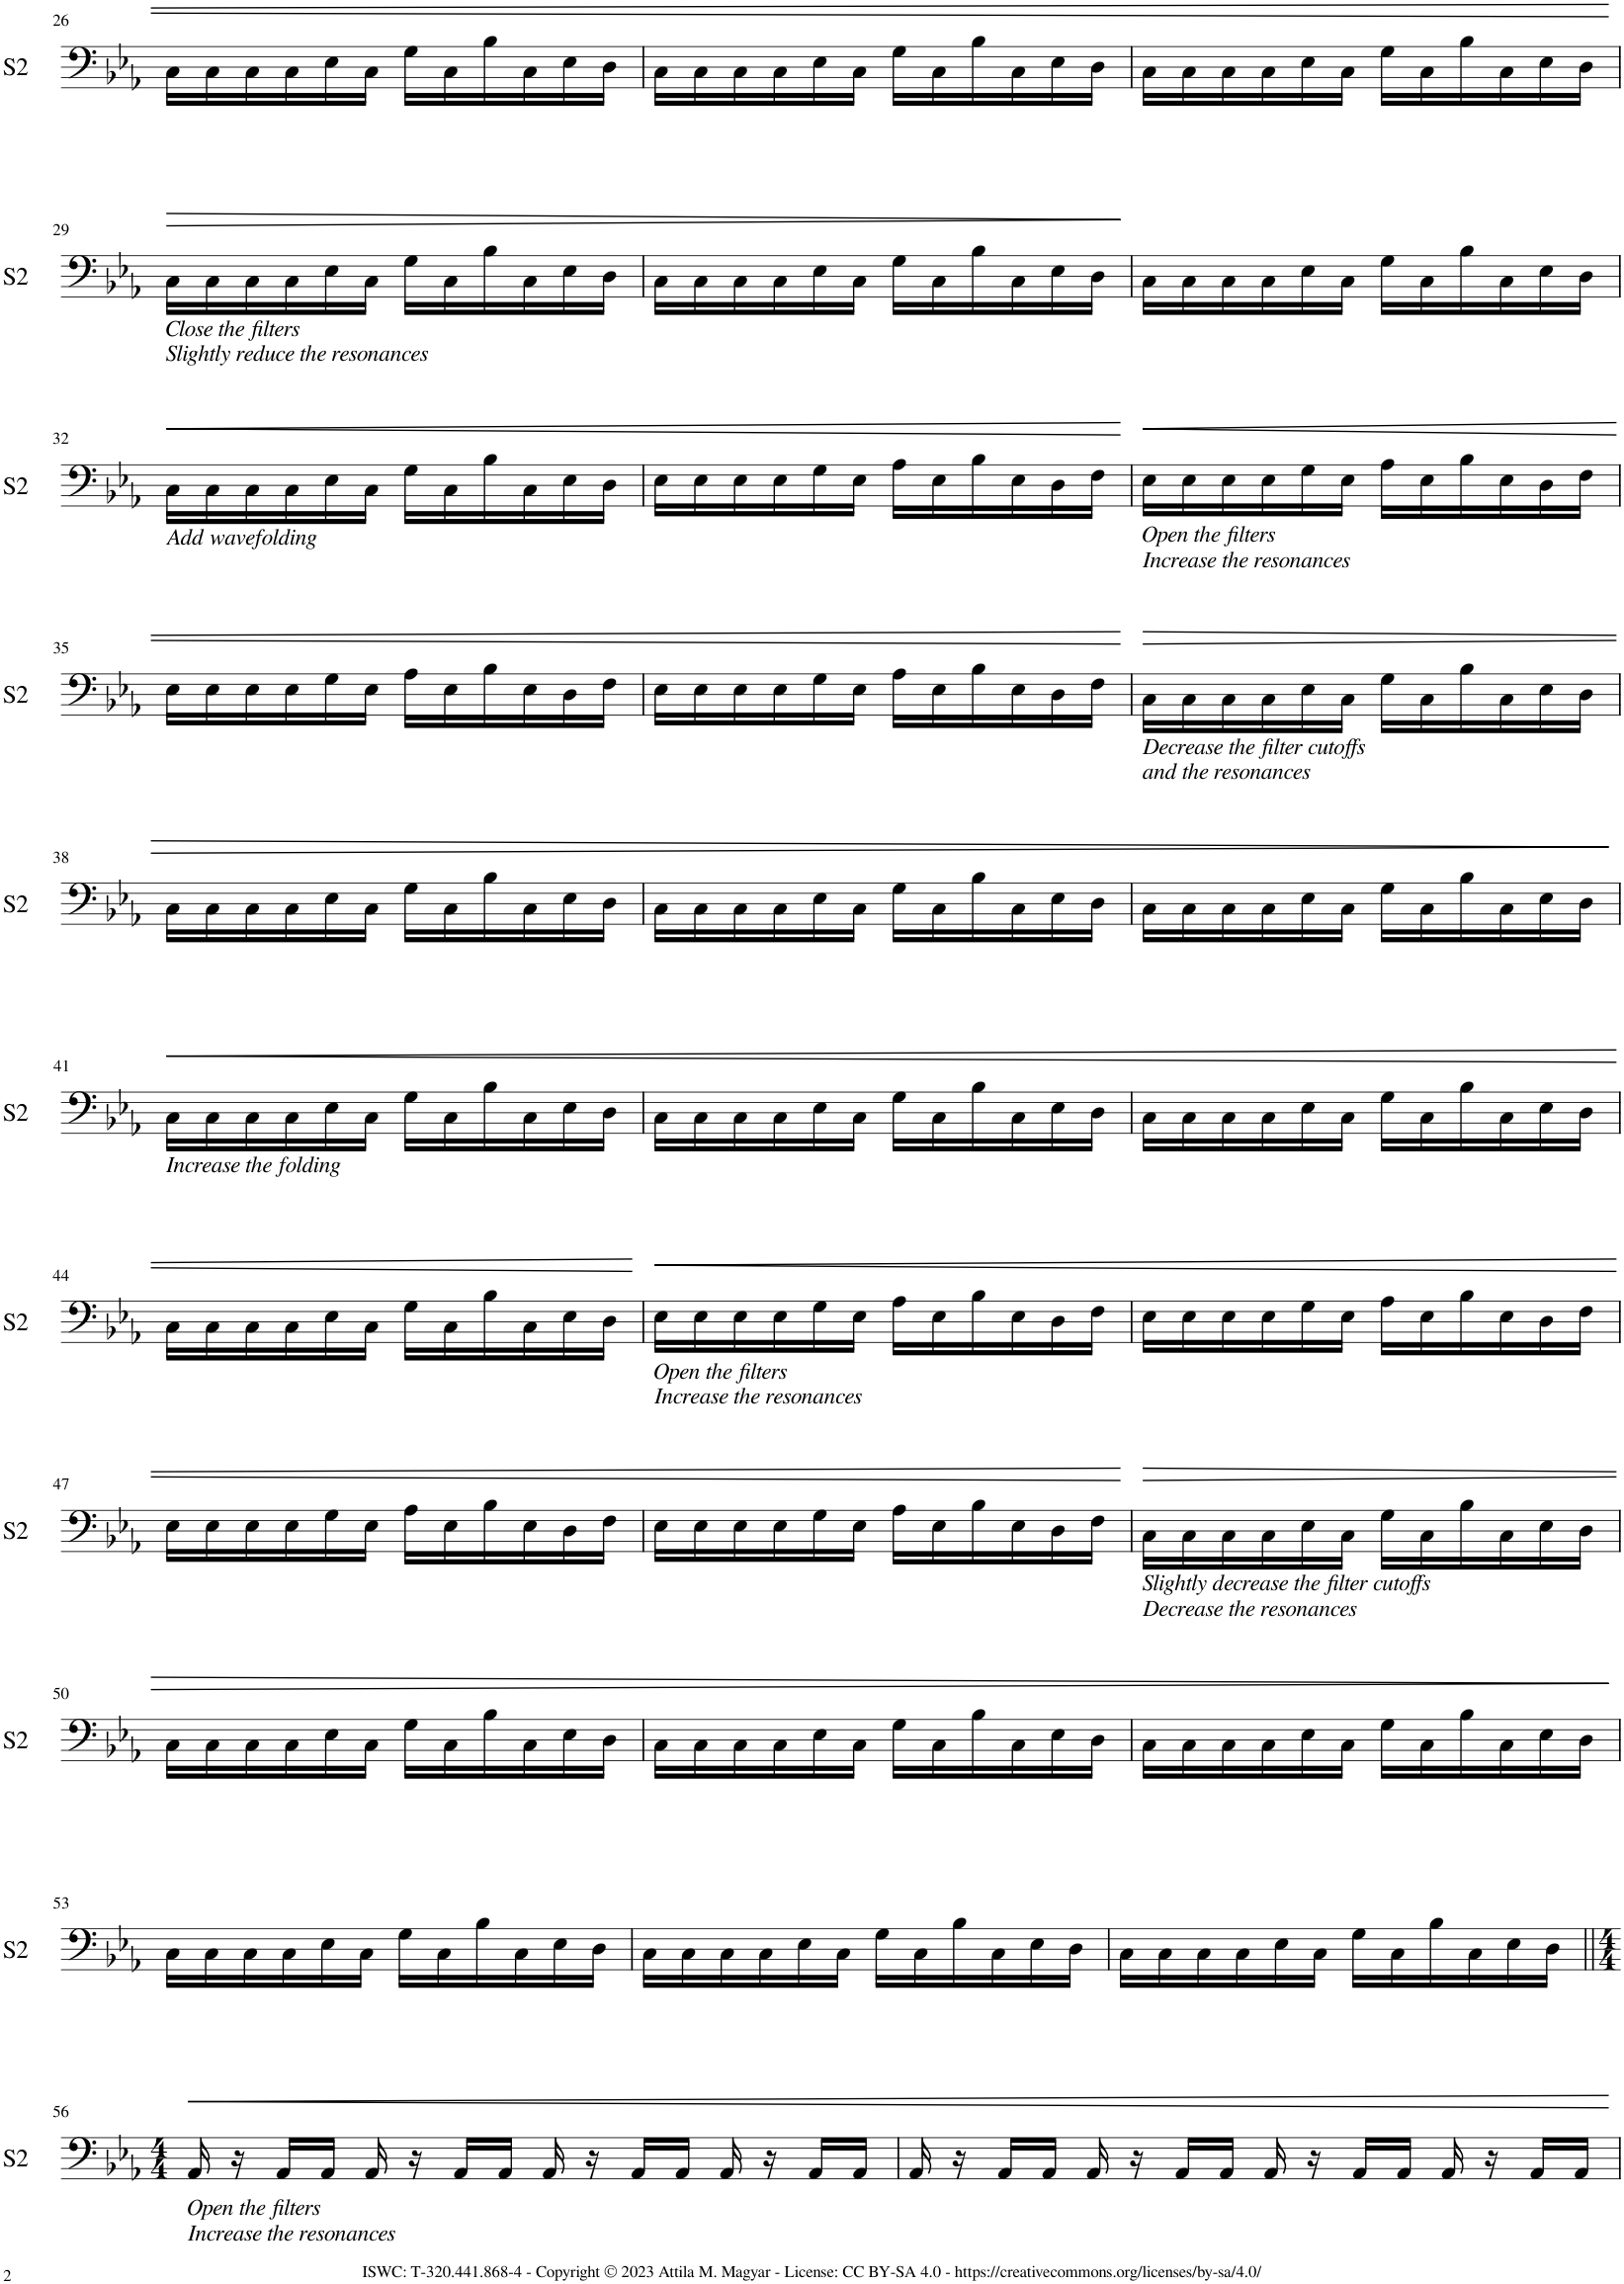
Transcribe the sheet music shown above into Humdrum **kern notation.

**kern	**dynam
*part1	*part1
*staff1	*staff1
*I"Synth 2	*
*I'S2	*
!!LO:PB:g=z
*clefF4	*
*k[b-e-a-]	*
*M6/8	*
=26	=26
16C\LL	.
16C\	.
16C\	.
16C\	.
16E-\	.
16C\JJ	.
16G\LL	.
16C\	.
16B-\	.
16C\	.
16E-\	.
16D\JJ	.
=27	=27
16C\LL	.
16C\	.
16C\	.
16C\	.
16E-\	.
16C\JJ	.
16G\LL	.
16C\	.
16B-\	.
16C\	.
16E-\	.
16D\JJ	.
=28	=28
16C\LL	.
16C\	.
16C\	.
16C\	.
16E-\	.
16C\JJ	.
16G\LL	.
16C\	.
16B-\	.
16C\	.
16E-\	.
16D\JJ	.
!!LO:LB:g=z
=29	=29
!LO:TX:b:i:t=Close the filters	!
!LO:TX:b:t=Slightly reduce the resonances	!
!	!LO:HP:b
16C\LL	>
16C\	.
16C\	.
16C\	.
16E-\	.
16C\JJ	.
16G\LL	.
16C\	.
16B-\	.
16C\	.
16E-\	.
16D\JJ	.
=30	=30
16C\LL	.
16C\	.
16C\	.
16C\	.
16E-\	.
16C\JJ	.
16G\LL	.
16C\	.
16B-\	.
16C\	.
16E-\	.
16D\JJ	.
.	]
=31	=31
16C\LL	.
16C\	.
16C\	.
16C\	.
16E-\	.
16C\JJ	.
16G\LL	.
16C\	.
16B-\	.
16C\	.
16E-\	.
16D\JJ	.
!!LO:LB:g=z
=32	=32
!LO:TX:b:i:t=Add wavefolding	!
!	!LO:HP:b
16C\LL	<
16C\	.
16C\	.
16C\	.
16E-\	.
16C\JJ	.
16G\LL	.
16C\	.
16B-\	.
16C\	.
16E-\	.
16D\JJ	.
=33	=33
16E-\LL	.
16E-\	.
16E-\	.
16E-\	.
16G\	.
16E-\JJ	.
16A-\LL	.
16E-\	.
16B-\	.
16E-\	.
16D\	.
16F\JJ	.
.	[
=34	=34
!LO:TX:b:i:t=Open the filters	!
!LO:TX:b:t=Increase the resonances	!
!	!LO:HP:b
16E-\LL	<
16E-\	.
16E-\	.
16E-\	.
16G\	.
16E-\JJ	.
16A-\LL	.
16E-\	.
16B-\	.
16E-\	.
16D\	.
16F\JJ	.
!!LO:LB:g=z
=35	=35
16E-\LL	.
16E-\	.
16E-\	.
16E-\	.
16G\	.
16E-\JJ	.
16A-\LL	.
16E-\	.
16B-\	.
16E-\	.
16D\	.
16F\JJ	.
=36	=36
16E-\LL	.
16E-\	.
16E-\	.
16E-\	.
16G\	.
16E-\JJ	.
16A-\LL	.
16E-\	.
16B-\	.
16E-\	.
16D\	.
16F\JJ	.
.	[
=37	=37
!LO:TX:b:i:t=Decrease the filter cutoffs	!
!LO:TX:b:t=and the resonances	!
!	!LO:HP:b
16C\LL	>
16C\	.
16C\	.
16C\	.
16E-\	.
16C\JJ	.
16G\LL	.
16C\	.
16B-\	.
16C\	.
16E-\	.
16D\JJ	.
!!LO:LB:g=z
=38	=38
16C\LL	.
16C\	.
16C\	.
16C\	.
16E-\	.
16C\JJ	.
16G\LL	.
16C\	.
16B-\	.
16C\	.
16E-\	.
16D\JJ	.
=39	=39
16C\LL	.
16C\	.
16C\	.
16C\	.
16E-\	.
16C\JJ	.
16G\LL	.
16C\	.
16B-\	.
16C\	.
16E-\	.
16D\JJ	.
=40	=40
16C\LL	.
16C\	.
16C\	.
16C\	.
16E-\	.
16C\JJ	.
16G\LL	.
16C\	.
16B-\	.
16C\	.
16E-\	.
16D\JJ	.
.	]
!!LO:LB:g=z
=41	=41
!LO:TX:b:i:t=Increase the folding	!
!	!LO:HP:b
16C\LL	<
16C\	.
16C\	.
16C\	.
16E-\	.
16C\JJ	.
16G\LL	.
16C\	.
16B-\	.
16C\	.
16E-\	.
16D\JJ	.
=42	=42
16C\LL	.
16C\	.
16C\	.
16C\	.
16E-\	.
16C\JJ	.
16G\LL	.
16C\	.
16B-\	.
16C\	.
16E-\	.
16D\JJ	.
=43	=43
16C\LL	.
16C\	.
16C\	.
16C\	.
16E-\	.
16C\JJ	.
16G\LL	.
16C\	.
16B-\	.
16C\	.
16E-\	.
16D\JJ	.
!!LO:LB:g=z
=44	=44
16C\LL	.
16C\	.
16C\	.
16C\	.
16E-\	.
16C\JJ	.
16G\LL	.
16C\	.
16B-\	.
16C\	.
16E-\	.
16D\JJ	.
.	[
=45	=45
!LO:TX:b:i:t=Open the filters	!
!LO:TX:b:t=Increase the resonances	!
!	!LO:HP:b
16E-\LL	<
16E-\	.
16E-\	.
16E-\	.
16G\	.
16E-\JJ	.
16A-\LL	.
16E-\	.
16B-\	.
16E-\	.
16D\	.
16F\JJ	.
=46	=46
16E-\LL	.
16E-\	.
16E-\	.
16E-\	.
16G\	.
16E-\JJ	.
16A-\LL	.
16E-\	.
16B-\	.
16E-\	.
16D\	.
16F\JJ	.
!!LO:LB:g=z
=47	=47
16E-\LL	.
16E-\	.
16E-\	.
16E-\	.
16G\	.
16E-\JJ	.
16A-\LL	.
16E-\	.
16B-\	.
16E-\	.
16D\	.
16F\JJ	.
=48	=48
16E-\LL	.
16E-\	.
16E-\	.
16E-\	.
16G\	.
16E-\JJ	.
16A-\LL	.
16E-\	.
16B-\	.
16E-\	.
16D\	.
16F\JJ	.
.	[
=49	=49
!LO:TX:b:i:t=Slightly decrease the filter cutoffs	!
!LO:TX:b:t=Decrease the resonances	!
!	!LO:HP:b
16C\LL	>
16C\	.
16C\	.
16C\	.
16E-\	.
16C\JJ	.
16G\LL	.
16C\	.
16B-\	.
16C\	.
16E-\	.
16D\JJ	.
!!LO:LB:g=z
=50	=50
16C\LL	.
16C\	.
16C\	.
16C\	.
16E-\	.
16C\JJ	.
16G\LL	.
16C\	.
16B-\	.
16C\	.
16E-\	.
16D\JJ	.
=51	=51
16C\LL	.
16C\	.
16C\	.
16C\	.
16E-\	.
16C\JJ	.
16G\LL	.
16C\	.
16B-\	.
16C\	.
16E-\	.
16D\JJ	.
=52	=52
16C\LL	.
16C\	.
16C\	.
16C\	.
16E-\	.
16C\JJ	.
16G\LL	.
16C\	.
16B-\	.
16C\	.
16E-\	.
16D\JJ	.
.	]
!!LO:LB:g=z
=53	=53
16C\LL	.
16C\	.
16C\	.
16C\	.
16E-\	.
16C\JJ	.
16G\LL	.
16C\	.
16B-\	.
16C\	.
16E-\	.
16D\JJ	.
=54	=54
16C\LL	.
16C\	.
16C\	.
16C\	.
16E-\	.
16C\JJ	.
16G\LL	.
16C\	.
16B-\	.
16C\	.
16E-\	.
16D\JJ	.
=55	=55
16C\LL	.
16C\	.
16C\	.
16C\	.
16E-\	.
16C\JJ	.
16G\LL	.
16C\	.
16B-\	.
16C\	.
16E-\	.
16D\JJ	.
!!LO:LB:g=z
=56||	=56||
*M4/4	*
!LO:TX:b:i:t=Open the filters	!
!LO:TX:b:t=Increase the resonances	!
!	!LO:HP:b
16AA-/	<
16r	.
16AA-/LL	.
16AA-/JJ	.
16AA-/	.
16r	.
16AA-/LL	.
16AA-/JJ	.
16AA-/	.
16r	.
16AA-/LL	.
16AA-/JJ	.
16AA-/	.
16r	.
16AA-/LL	.
16AA-/JJ	.
=57	=57
16AA-/	.
16r	.
16AA-/LL	.
16AA-/JJ	.
16AA-/	.
16r	.
16AA-/LL	.
16AA-/JJ	.
16AA-/	.
16r	.
16AA-/LL	.
16AA-/JJ	.
16AA-/	.
16r	.
16AA-/LL	.
16AA-/JJ	.
.	[
=	=
*-	*-
